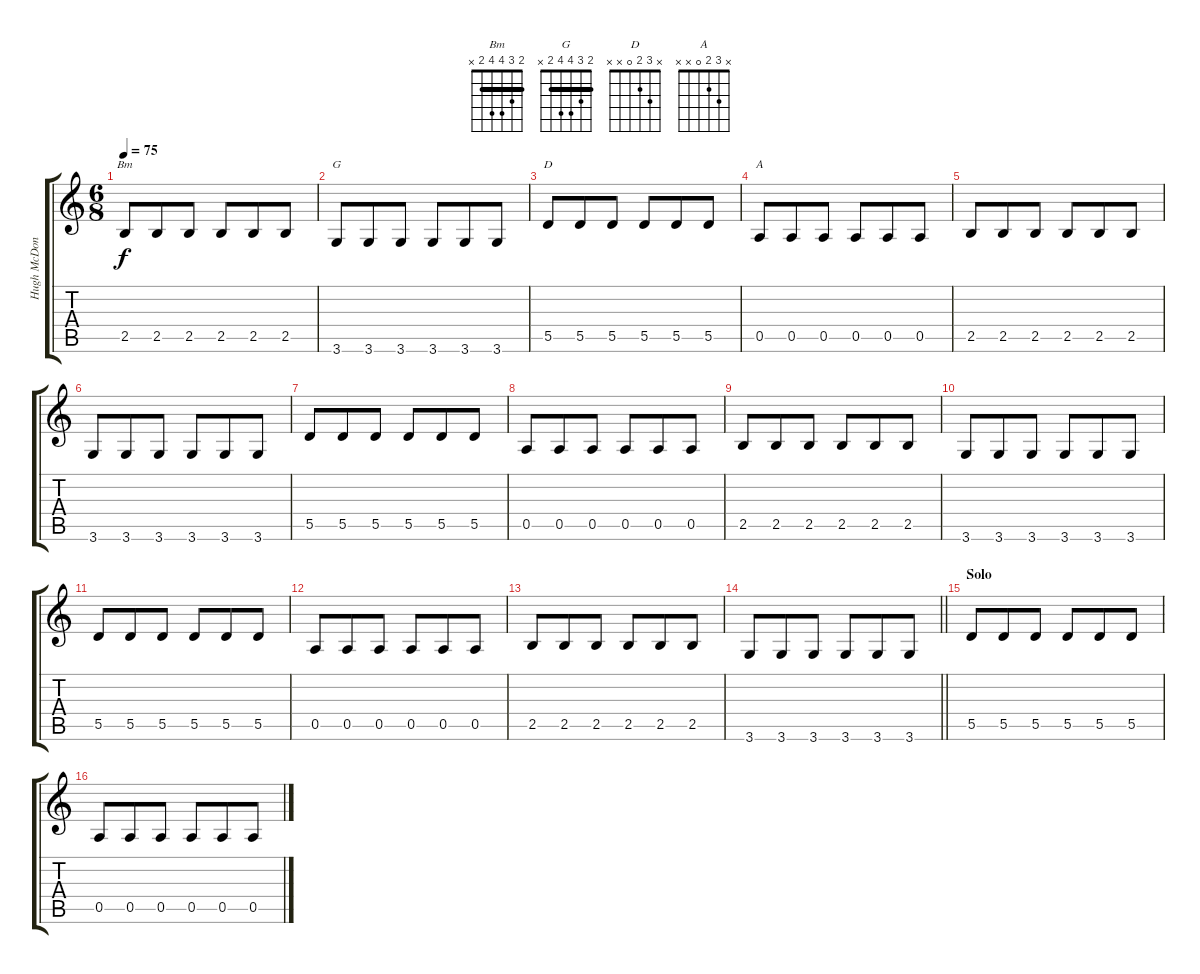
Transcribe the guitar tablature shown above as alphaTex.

\track ("Hugh McDonald" "Hugh McDon") {instrument electricbassfinger}
\staff {score tabs}
\tuning (E4 B3 G3 D3 A2 E2) {hide}
\chord ("Bm" 2 3 4 4 2 x) {barre 2}
\chord ("G" 2 3 4 4 2 x) {barre 2}
\chord ("D" x 3 2 0 x x)
\chord ("A" x 3 2 0 x x)
\ts (6 8)
\tempo 75
\clef g2
\ks c
2.5.8{ch "Bm" dy f} 2.5.8 2.5.8 2.5.8 2.5.8 2.5.8 |
3.6.8{ch "G"} 3.6.8 3.6.8 3.6.8 3.6.8 3.6.8 |
5.5.8{ch "D"} 5.5.8 5.5.8 5.5.8 5.5.8 5.5.8 |
0.5.8{ch "A"} 0.5.8 0.5.8 0.5.8 0.5.8 0.5.8 |
2.5.8 2.5.8 2.5.8 2.5.8 2.5.8 2.5.8 |
3.6.8 3.6.8 3.6.8 3.6.8 3.6.8 3.6.8 |
5.5.8 5.5.8 5.5.8 5.5.8 5.5.8 5.5.8 |
0.5.8 0.5.8 0.5.8 0.5.8 0.5.8 0.5.8 |
2.5.8 2.5.8 2.5.8 2.5.8 2.5.8 2.5.8 |
3.6.8 3.6.8 3.6.8 3.6.8 3.6.8 3.6.8 |
5.5.8 5.5.8 5.5.8 5.5.8 5.5.8 5.5.8 |
0.5.8 0.5.8 0.5.8 0.5.8 0.5.8 0.5.8 |
2.5.8 2.5.8 2.5.8 2.5.8 2.5.8 2.5.8 |
\barLineRight lightlight
3.6.8 3.6.8 3.6.8 3.6.8 3.6.8 3.6.8 |
\section ("" "Solo")
5.5.8 5.5.8 5.5.8 5.5.8 5.5.8 5.5.8 |
0.5.8 0.5.8 0.5.8 0.5.8 0.5.8 0.5.8
